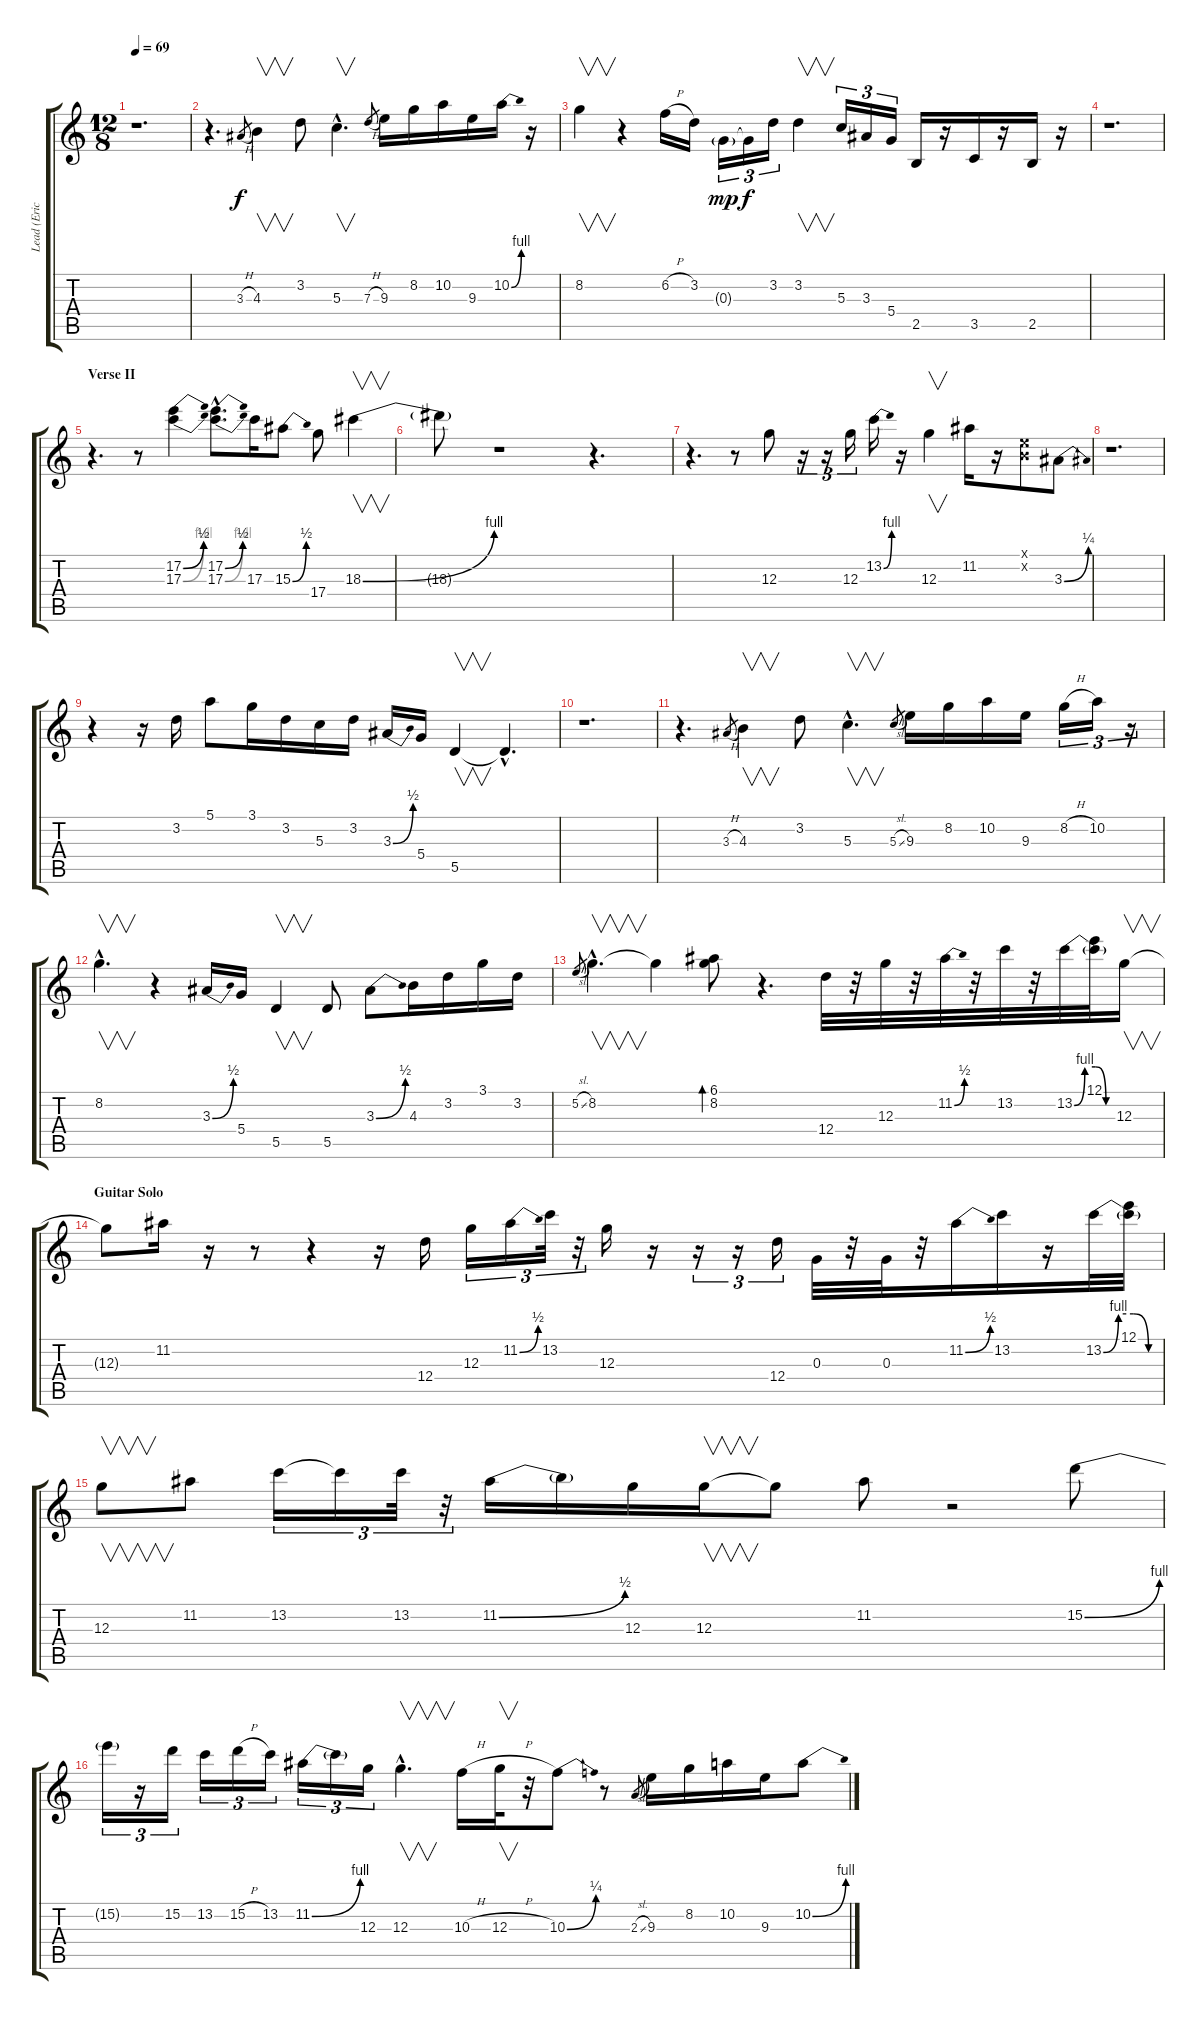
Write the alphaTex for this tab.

\track ("Lead (Eric Clapton)" "Lead (Eric") {instrument overdrivenguitar}
\staff {score tabs}
\tuning (E4 B3 G3 D3 A2 E2) {hide}
\ts (12 8)
\tempo 69
\clef g2
\ks c
r.1{d dy f} |
r.4{d} 3.3{h}.8{gr} 4.3.4{v} 3.2.8 5.3{hac}.4{v d} 7.3{h}.8{gr} 9.3.16 8.2.16 10.2.16 9.3.16 10.2{be (bend 0 0 60 4)}.16 r.16 |
8.2.4{v} r.4 6.2{h}.16 3.2.16 0.3{g}.16{tu (3 2) dy mp} 0.3{t}.16{tu (3 2) dy f} 3.2.16{tu (3 2)} 3.2.4{v} 5.3.16{tu (3 2)} 3.3.16{tu (3 2)} 5.4.16{tu (3 2)} 2.5.16 r.16 3.5.16 r.16 2.5.16 r.16 |
r.1{d} |
\section ("" "Verse II")
r.4{d} r.8 (17.2{be (bend 0 0 60 2)} 17.3{be (bend 0 0 60 4)}).4 (17.2{be (bend 0 0 60 2) hac} 17.3{be (bend 0 0 60 4) hac}).8{d} 17.3.16 15.3{be (bend 0 0 60 2)}.8 17.4.8 18.3{be (bend 0 0 60 4)}.4{v} |
18.3{t}.8 r.1 r.4{d} |
r.4{d} r.8 12.3.8 r.16{tu (3 2)} r.16{tu (3 2)} 12.3.16{tu (3 2)} 13.2{be (bend 0 0 60 4)}.16 r.16 12.3.4{v} 11.2.16 r.16 (0.1{x} 0.2{x}).8 3.3{be (bend 0 0 60 1)}.8 |
r.1{d} |
r.4 r.16 3.2.16 5.1.8 3.1.16 3.2.16 5.3.16 3.2.16 3.3{be (bend 0 0 60 2)}.16 5.4.16 5.5.4{v} 5.5{hac t}.4{d} |
r.1{d} |
r.4{d} 3.3{h}.8{gr} 4.3.4{v} 3.2.8 5.3{hac}.4{v d} 5.3{sl}.8{gr} 9.3.16 8.2.16 10.2.16 9.3.16 8.2{h}.16{tu (3 2)} 10.2.16{tu (3 2)} r.16{tu (3 2)} |
8.2{hac}.4{v d} r.4 3.3{be (bend 0 0 60 2)}.16 5.4.16 5.5.4{v} 5.5.8 3.3{be (bend 0 0 60 2)}.8 4.3.16 3.2.16 3.1.16 3.2.16 |
5.2{sl}.8{gr} 8.2{hac}.4{v d} 8.2{t}.4 (6.1 8.2).8{bd 60} r.4{d} 12.4.32 r.32 12.3.32 r.32 11.2{be (bend 0 0 60 2)}.32 r.32 13.2.32 r.32 13.2{be (custom 0 0 15 4 30 4 45 0 60 0)}.32 (12.1 13.2{t}).32 12.3.16{v} |
\section ("" "Guitar Solo")
12.3{t}.8 11.2.16 r.16 r.8 r.4 r.16 12.4.16 12.3.16{tu (3 2)} 11.2{be (bend 0 0 60 2)}.16{tu (3 2)} 13.2.32{tu (3 2)} r.32{tu (3 2)} 12.3.16 r.16 r.16{tu (3 2)} r.16{tu (3 2)} 12.4.16{tu (3 2)} 0.3.32 r.32 0.3.32 r.32 11.2{be (bend 0 0 60 2)}.16 13.2.16 r.16 13.2{be (custom 0 0 15 4 30 4 45 0 60 0)}.32 (12.1 13.2{t}).32 |
12.3.8{v} 11.2.8 13.2.16{tu (3 2)} 13.2{t}.16{tu (3 2)} 13.2.32{tu (3 2)} r.32{tu (3 2)} 11.2{be (bend 0 0 60 2)}.16 11.2{t}.16 12.3.16 12.3.16{v} 12.3{t}.8 11.2.8 r.2 15.2{be (bend 0 0 60 4)}.8 |
15.2{t}.16{tu (3 2)} r.16{tu (3 2)} 15.2.16{tu (3 2)} 13.2.16{tu (3 2)} 15.2{h}.16{tu (3 2)} 13.2.16{tu (3 2)} 11.2{be (bend 0 0 60 4)}.16{tu (3 2)} 11.2{t}.16{tu (3 2)} 12.3.16{tu (3 2)} 12.3{hac}.4{v d} 10.3{h}.16 12.3{h}.32{v} r.32 10.3{be (bend 0 0 60 1)}.8 r.8 2.3{sl}.8{gr} 9.3.16 8.2.16 10.2.16 9.3.16 10.2{be (bend 0 0 60 4)}.8
